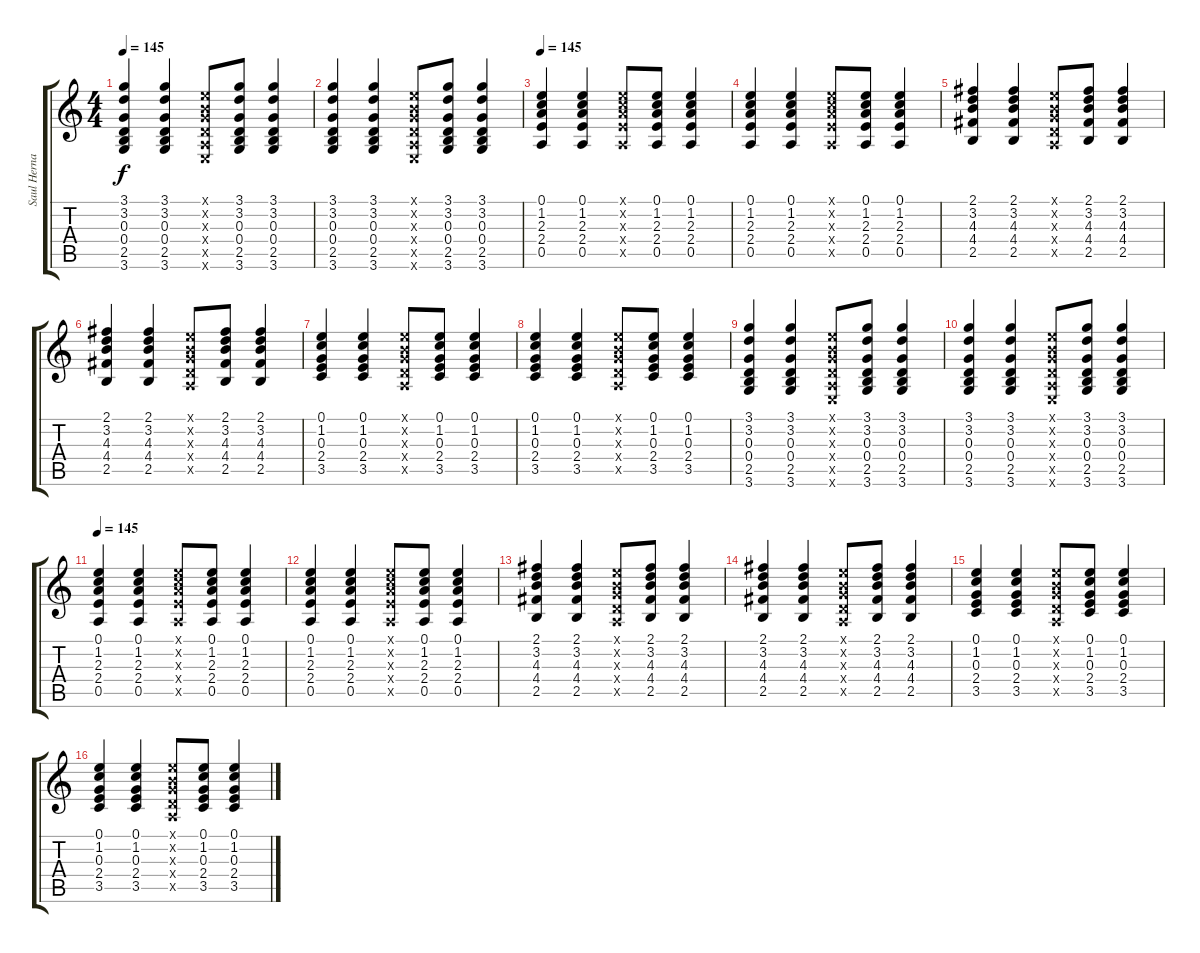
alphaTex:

\track ("Saul Hernandez" "Saul Herna") {instrument acousticguitarsteel}
\staff {score tabs}
\tuning (E4 B3 G3 D3 A2 E2) {hide}
\ts (4 4)
\tempo 145
\clef g2
\ks c
(3.1 3.2 0.3 0.4 2.5 3.6).4{dy f} (3.1 3.2 0.3 0.4 2.5 3.6).4 (0.1{x} 0.2{x} 0.3{x} 0.4{x} 0.5{x} 0.6{x}).8 (3.1 3.2 0.3 0.4 2.5 3.6).8 (3.1 3.2 0.3 0.4 2.5 3.6).4 |
(3.1 3.2 0.3 0.4 2.5 3.6).4 (3.1 3.2 0.3 0.4 2.5 3.6).4 (0.1{x} 0.2{x} 0.3{x} 0.4{x} 0.5{x} 0.6{x}).8 (3.1 3.2 0.3 0.4 2.5 3.6).8 (3.1 3.2 0.3 0.4 2.5 3.6).4 |
\tempo 145
(0.1 1.2 2.3 2.4 0.5).4 (0.1 1.2 2.3 2.4 0.5).4 (0.1{x} 1.2{x} 2.3{x} 2.4{x} 0.5{x}).8 (0.1 1.2 2.3 2.4 0.5).8 (0.1 1.2 2.3 2.4 0.5).4 |
(0.1 1.2 2.3 2.4 0.5).4 (0.1 1.2 2.3 2.4 0.5).4 (0.1{x} 1.2{x} 2.3{x} 2.4{x} 0.5{x}).8 (0.1 1.2 2.3 2.4 0.5).8 (0.1 1.2 2.3 2.4 0.5).4 |
(2.1 3.2 4.3 4.4 2.5).4 (2.1 3.2 4.3 4.4 2.5).4 (0.1{x} 0.2{x} 0.3{x} 0.4{x} 0.5{x}).8 (2.1 3.2 4.3 4.4 2.5).8 (2.1 3.2 4.3 4.4 2.5).4 |
(2.1 3.2 4.3 4.4 2.5).4 (2.1 3.2 4.3 4.4 2.5).4 (0.1{x} 0.2{x} 0.3{x} 0.4{x} 0.5{x}).8 (2.1 3.2 4.3 4.4 2.5).8 (2.1 3.2 4.3 4.4 2.5).4 |
(0.1 1.2 0.3 2.4 3.5).4 (0.1 1.2 0.3 2.4 3.5).4 (0.1{x} 0.2{x} 0.3{x} 0.4{x} 0.5{x}).8 (0.1 1.2 0.3 2.4 3.5).8 (0.1 1.2 0.3 2.4 3.5).4 |
(0.1 1.2 0.3 2.4 3.5).4 (0.1 1.2 0.3 2.4 3.5).4 (0.1{x} 0.2{x} 0.3{x} 0.4{x} 0.5{x}).8 (0.1 1.2 0.3 2.4 3.5).8 (0.1 1.2 0.3 2.4 3.5).4 |
(3.1 3.2 0.3 0.4 2.5 3.6).4 (3.1 3.2 0.3 0.4 2.5 3.6).4 (0.1{x} 0.2{x} 0.3{x} 0.4{x} 0.5{x} 0.6{x}).8 (3.1 3.2 0.3 0.4 2.5 3.6).8 (3.1 3.2 0.3 0.4 2.5 3.6).4 |
(3.1 3.2 0.3 0.4 2.5 3.6).4 (3.1 3.2 0.3 0.4 2.5 3.6).4 (0.1{x} 0.2{x} 0.3{x} 0.4{x} 0.5{x} 0.6{x}).8 (3.1 3.2 0.3 0.4 2.5 3.6).8 (3.1 3.2 0.3 0.4 2.5 3.6).4 |
\tempo 145
(0.1 1.2 2.3 2.4 0.5).4 (0.1 1.2 2.3 2.4 0.5).4 (0.1{x} 1.2{x} 2.3{x} 2.4{x} 0.5{x}).8 (0.1 1.2 2.3 2.4 0.5).8 (0.1 1.2 2.3 2.4 0.5).4 |
(0.1 1.2 2.3 2.4 0.5).4 (0.1 1.2 2.3 2.4 0.5).4 (0.1{x} 1.2{x} 2.3{x} 2.4{x} 0.5{x}).8 (0.1 1.2 2.3 2.4 0.5).8 (0.1 1.2 2.3 2.4 0.5).4 |
(2.1 3.2 4.3 4.4 2.5).4 (2.1 3.2 4.3 4.4 2.5).4 (0.1{x} 0.2{x} 0.3{x} 0.4{x} 0.5{x}).8 (2.1 3.2 4.3 4.4 2.5).8 (2.1 3.2 4.3 4.4 2.5).4 |
(2.1 3.2 4.3 4.4 2.5).4 (2.1 3.2 4.3 4.4 2.5).4 (0.1{x} 0.2{x} 0.3{x} 0.4{x} 0.5{x}).8 (2.1 3.2 4.3 4.4 2.5).8 (2.1 3.2 4.3 4.4 2.5).4 |
(0.1 1.2 0.3 2.4 3.5).4 (0.1 1.2 0.3 2.4 3.5).4 (0.1{x} 0.2{x} 0.3{x} 0.4{x} 0.5{x}).8 (0.1 1.2 0.3 2.4 3.5).8 (0.1 1.2 0.3 2.4 3.5).4 |
(0.1 1.2 0.3 2.4 3.5).4 (0.1 1.2 0.3 2.4 3.5).4 (0.1{x} 0.2{x} 0.3{x} 0.4{x} 0.5{x}).8 (0.1 1.2 0.3 2.4 3.5).8 (0.1 1.2 0.3 2.4 3.5).4
